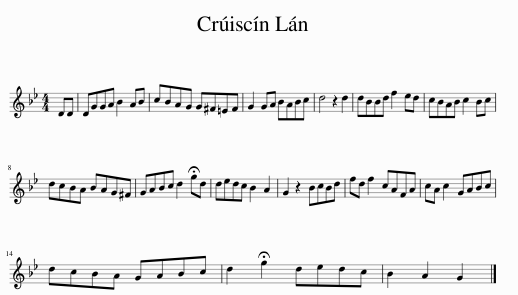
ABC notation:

X:1
L:1/8
M:4/4
I:linebreak $
K:Gmin
V:1 treble
V:1
 DD | DGGA B2 AB | cBAG G^F=EF | G2 GA BABc | d4 z2 d2 | %5
 dBBd f2 ed | cBAB c2 Bc |$ dcBA BAG^F | GABc d2 !fermata!gd | dedc B2 A2 | %10
 G2 z2 BcBd | fd f2 cAFA | cA c2 GABc |$ dcBA GABc | d2 !fermata!g2 dedc | %15
 B2 A2 G2 |] %16
